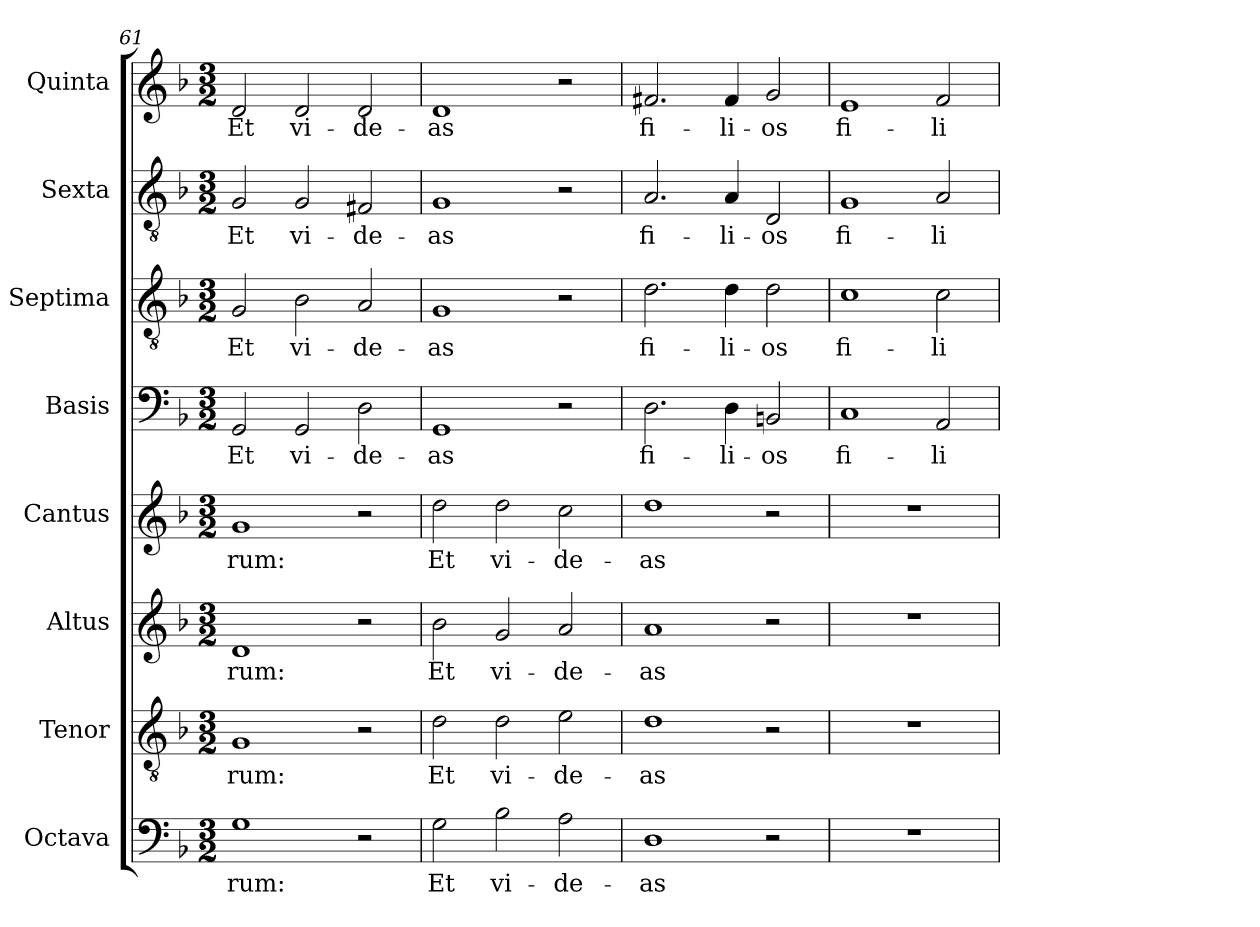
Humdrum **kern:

**kern	**text	**kern	**text	**kern	**text	**kern	**text	**kern	**text	**kern	**text	**kern	**text	**kern	**text
*part8	*part8	*part7	*part7	*part6	*part6	*part5	*part5	*part4	*part4	*part3	*part3	*part2	*part2	*part1	*part1
*staff8	*staff8	*staff7	*staff7	*staff6	*staff6	*staff5	*staff5	*staff4	*staff4	*staff3	*staff3	*staff2	*staff2	*staff1	*staff1
*I"Octava	*	*I"Tenor	*	*I"Altus	*	*I"Cantus	*	*I"Basis	*	*I"Septima	*	*I"Sexta	*	*I"Quinta	*
*	*	*I'T	*	*I'A	*	*I'C	*	*I'B	*	*	*	*	*	*	*
*clefF4	*	*clefGv2	*	*clefG2	*	*clefG2	*	*clefF4	*	*clefGv2	*	*clefGv2	*	*clefG2	*
*k[b-]	*	*k[b-]	*	*k[b-]	*	*k[b-]	*	*k[b-]	*	*k[b-]	*	*k[b-]	*	*k[b-]	*
*F:	*	*F:	*	*F:	*	*F:	*	*F:	*	*F:	*	*F:	*	*F:	*
*M3/2	*	*M3/2	*	*M3/2	*	*M3/2	*	*M3/2	*	*M3/2	*	*M3/2	*	*M3/2	*
=61	=61	=61	=61	=61	=61	=61	=61	=61	=61	=61	=61	=61	=61	=61	=61
!	!LO:LY:b	!	!LO:LY:b	!	!LO:LY:b	!	!LO:LY:b	!	!LO:LY:b	!	!LO:LY:b	!	!LO:LY:b	!	!LO:LY:b
1G	-rum:	1G	-rum:	1d	-rum:	1g	-rum:	2GG/	Et	2G/	Et	2G/	Et	2d/	Et
!	!	!	!	!	!	!	!	!	!LO:LY:b	!	!LO:LY:b	!	!LO:LY:b	!	!LO:LY:b
.	.	.	.	.	.	.	.	2GG/	vi-	2B-\	vi-	2G/	vi-	2d/	vi-
!	!	!	!	!	!	!	!	!	!LO:LY:b	!	!LO:LY:b	!	!LO:LY:b	!	!LO:LY:b
2r	.	2r	.	2r	.	2r	.	2D\	-de-	2A/	-de-	2F#X/	-de-	2d/	-de-
!!LO:LB:g=z
=62	=62	=62	=62	=62	=62	=62	=62	=62	=62	=62	=62	=62	=62	=62	=62
!	!LO:LY:b	!	!LO:LY:b	!	!LO:LY:b	!	!LO:LY:b	!	!LO:LY:b	!	!LO:LY:b	!	!LO:LY:b	!	!LO:LY:b
2G\	Et	2d\	Et	2b-\	Et	2dd\	Et	1GG	-as	1G	-as	1G	-as	1d	-as
!	!LO:LY:b	!	!LO:LY:b	!	!LO:LY:b	!	!LO:LY:b	!	!	!	!	!	!	!	!
2B-\	vi-	2d\	vi-	2g/	vi-	2dd\	vi-	.	.	.	.	.	.	.	.
!	!LO:LY:b	!	!LO:LY:b	!	!LO:LY:b	!	!LO:LY:b	!	!	!	!	!	!	!	!
2A\	-de-	2e\	-de-	2a/	-de-	2cc\	-de-	2r	.	2r	.	2r	.	2r	.
=63	=63	=63	=63	=63	=63	=63	=63	=63	=63	=63	=63	=63	=63	=63	=63
!	!LO:LY:b	!	!LO:LY:b	!	!LO:LY:b	!	!LO:LY:b	!	!LO:LY:b	!	!LO:LY:b	!	!LO:LY:b	!	!LO:LY:b
1D	-as	1d	-as	1a	-as	1dd	-as	2.D\	fi-	2.d\	fi-	2.A/	fi-	2.f#X/	fi-
!	!	!	!	!	!	!	!	!	!LO:LY:b	!	!LO:LY:b	!	!LO:LY:b	!	!LO:LY:b
.	.	.	.	.	.	.	.	4D\	-li-	4d\	-li-	4A/	-li-	4f#/	-li-
!	!	!	!	!	!	!	!	!	!LO:LY:b	!	!LO:LY:b	!	!LO:LY:b	!	!LO:LY:b
2r	.	2r	.	2r	.	2r	.	2BBn/	-os	2d\	-os	2D/	-os	2g/	-os
=64	=64	=64	=64	=64	=64	=64	=64	=64	=64	=64	=64	=64	=64	=64	=64
!	!	!	!	!	!	!	!	!	!LO:LY:b	!	!LO:LY:b	!	!LO:LY:b	!	!LO:LY:b
1.r	.	1.r	.	1.r	.	1.r	.	1C	fi-	1c	fi-	1G	fi-	1e	fi-
!	!	!	!	!	!	!	!	!	!LO:LY:b	!	!LO:LY:b	!	!LO:LY:b	!	!LO:LY:b
.	.	.	.	.	.	.	.	2AA/	-li-	2c\	-li-	2A/	-li-	2f/	-li-
=	=	=	=	=	=	=	=	=	=	=	=	=	=	=	=
*-	*-	*-	*-	*-	*-	*-	*-	*-	*-	*-	*-	*-	*-	*-	*-
